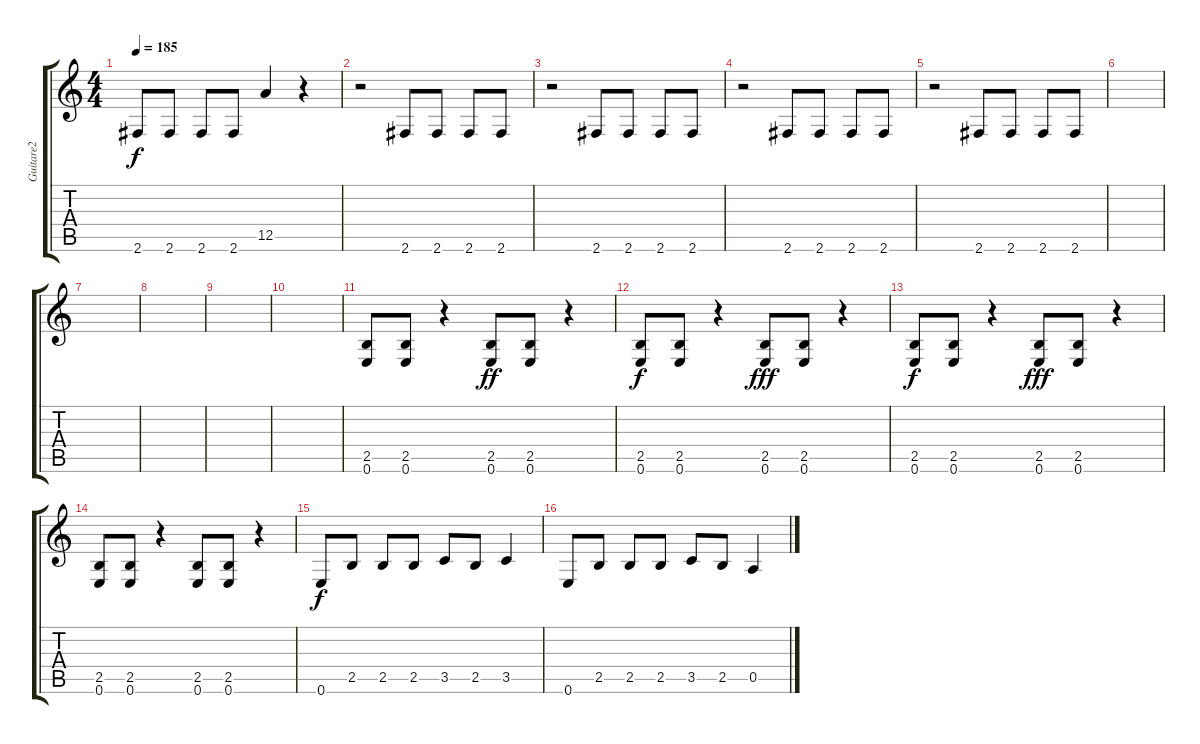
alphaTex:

\track ("Guitare2" "Guitare2") {instrument distortionguitar}
\staff {score tabs}
\tuning (E4 B3 G3 D3 A2 E2) {hide}
\ts (4 4)
\tempo 185
\clef g2
\ks c
2.6.8{dy f} 2.6.8 2.6.8 2.6.8 12.5.4 r.4 |
r.2 2.6.8 2.6.8 2.6.8 2.6.8 |
r.2 2.6.8 2.6.8 2.6.8 2.6.8 |
r.2 2.6.8 2.6.8 2.6.8 2.6.8 |
r.2 2.6.8 2.6.8 2.6.8 2.6.8 |
|
|
|
|
|
(2.5 0.6).8 (2.5 0.6).8 r.4 (2.5 0.6).8{dy ff} (2.5 0.6).8 r.4 |
(2.5 0.6).8{dy f} (2.5 0.6).8 r.4 (2.5 0.6).8{dy fff} (2.5 0.6).8 r.4 |
(2.5 0.6).8{dy f} (2.5 0.6).8 r.4 (2.5 0.6).8{dy fff} (2.5 0.6).8 r.4 |
(2.5 0.6).8 (2.5 0.6).8 r.4 (2.5 0.6).8 (2.5 0.6).8 r.4 |
0.6.8{dy f} 2.5.8 2.5.8 2.5.8 3.5.8 2.5.8 3.5.4 |
0.6.8 2.5.8 2.5.8 2.5.8 3.5.8 2.5.8 0.5.4
